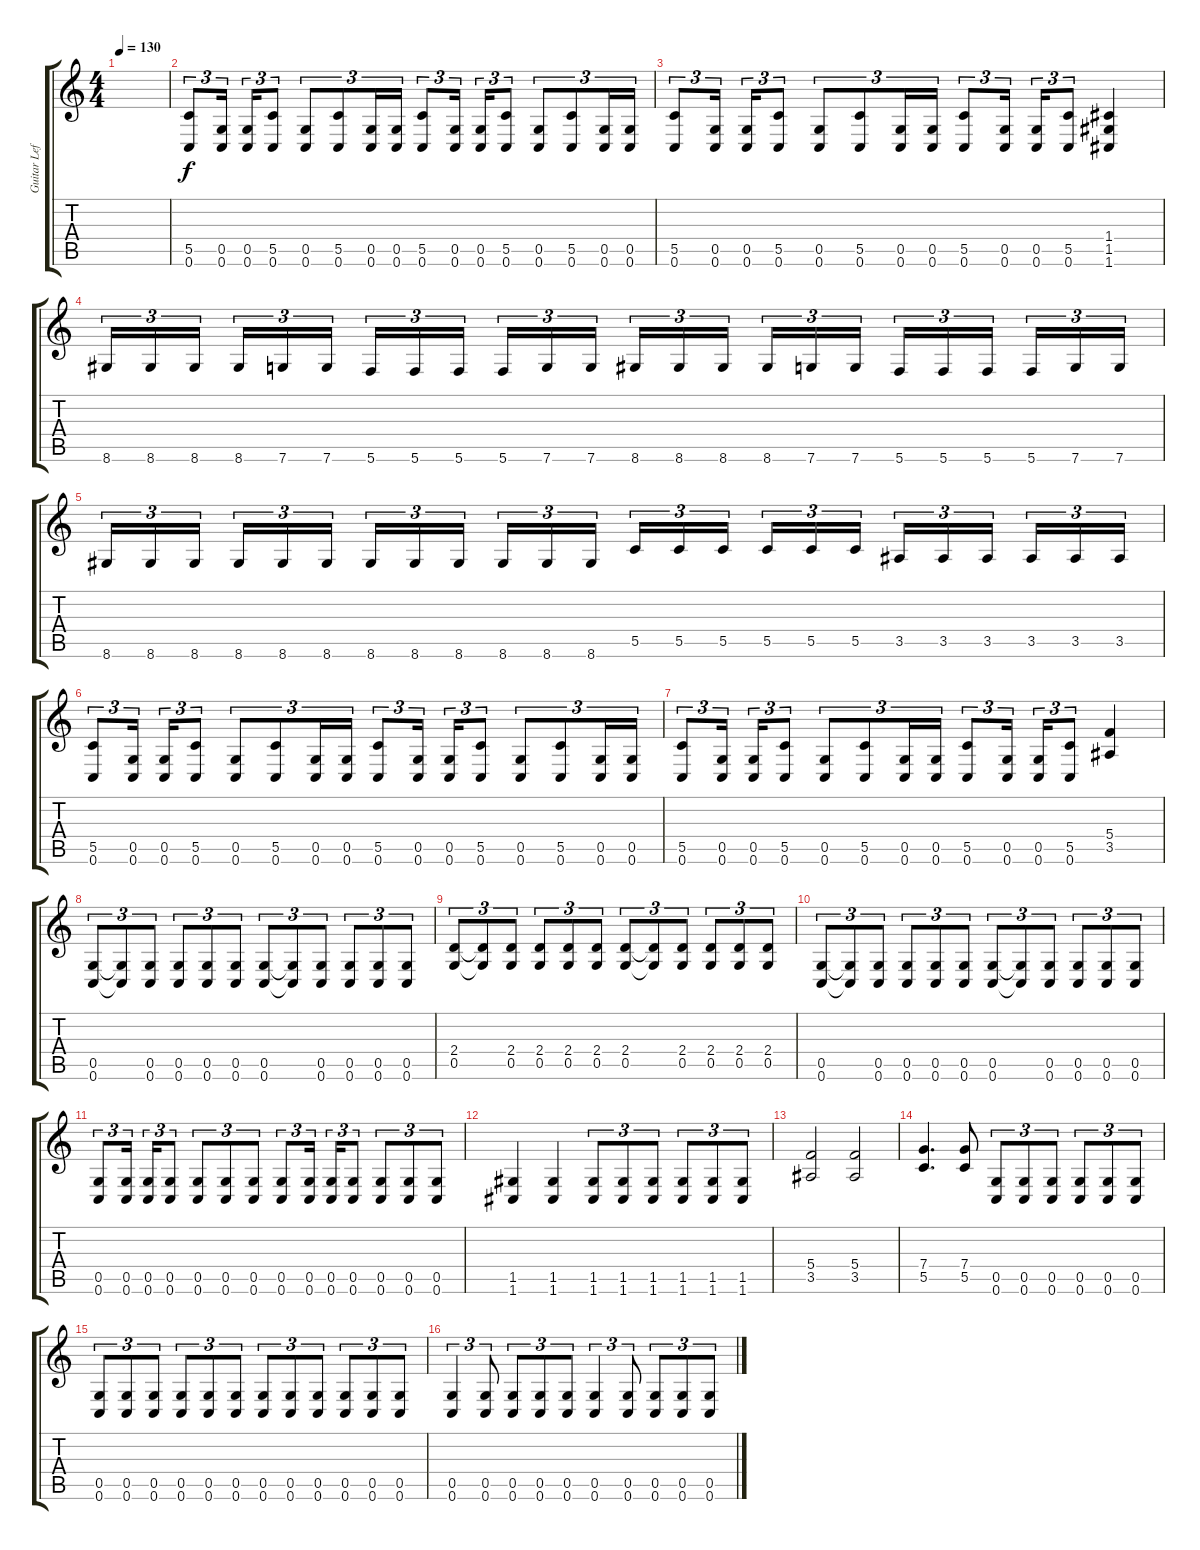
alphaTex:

\track ("Guitar Left - Jari Mäenpää " "Guitar Lef") {instrument distortionguitar}
\staff {score tabs}
\tuning (D4 A3 F3 C3 G2 C2) {hide}
\ts (4 4)
\tempo 130
\clef g2
\ks c
|
(5.5 0.6).8{tu (3 2)} (0.5 0.6).16{tu (3 2) beam splitsecondary} (0.5 0.6).16{tu (3 2)} (5.5 0.6).8{tu (3 2)} (0.5 0.6).8{tu (3 2)} (5.5 0.6).8{tu (3 2)} (0.5 0.6).16{tu (3 2)} (0.5 0.6).16{tu (3 2)} (5.5 0.6).8{tu (3 2)} (0.5 0.6).16{tu (3 2) beam splitsecondary} (0.5 0.6).16{tu (3 2)} (5.5 0.6).8{tu (3 2)} (0.5 0.6).8{tu (3 2)} (5.5 0.6).8{tu (3 2)} (0.5 0.6).16{tu (3 2)} (0.5 0.6).16{tu (3 2)} |
(5.5 0.6).8{tu (3 2)} (0.5 0.6).16{tu (3 2) beam splitsecondary} (0.5 0.6).16{tu (3 2)} (5.5 0.6).8{tu (3 2)} (0.5 0.6).8{tu (3 2)} (5.5 0.6).8{tu (3 2)} (0.5 0.6).16{tu (3 2)} (0.5 0.6).16{tu (3 2)} (5.5 0.6).8{tu (3 2)} (0.5 0.6).16{tu (3 2) beam splitsecondary} (0.5 0.6).16{tu (3 2)} (5.5 0.6).8{tu (3 2)} (1.4 1.5 1.6).4 |
8.6.16{tu (3 2)} 8.6.16{tu (3 2)} 8.6.16{tu (3 2) beam splitsecondary} 8.6.16{tu (3 2)} 7.6.16{tu (3 2)} 7.6.16{tu (3 2)} 5.6.16{tu (3 2)} 5.6.16{tu (3 2)} 5.6.16{tu (3 2) beam splitsecondary} 5.6.16{tu (3 2)} 7.6.16{tu (3 2)} 7.6.16{tu (3 2)} 8.6.16{tu (3 2)} 8.6.16{tu (3 2)} 8.6.16{tu (3 2) beam splitsecondary} 8.6.16{tu (3 2)} 7.6.16{tu (3 2)} 7.6.16{tu (3 2)} 5.6.16{tu (3 2)} 5.6.16{tu (3 2)} 5.6.16{tu (3 2) beam splitsecondary} 5.6.16{tu (3 2)} 7.6.16{tu (3 2)} 7.6.16{tu (3 2)} |
8.6.16{tu (3 2)} 8.6.16{tu (3 2)} 8.6.16{tu (3 2) beam splitsecondary} 8.6.16{tu (3 2)} 8.6.16{tu (3 2)} 8.6.16{tu (3 2)} 8.6.16{tu (3 2)} 8.6.16{tu (3 2)} 8.6.16{tu (3 2) beam splitsecondary} 8.6.16{tu (3 2)} 8.6.16{tu (3 2)} 8.6.16{tu (3 2)} 5.5.16{tu (3 2)} 5.5.16{tu (3 2)} 5.5.16{tu (3 2) beam splitsecondary} 5.5.16{tu (3 2)} 5.5.16{tu (3 2)} 5.5.16{tu (3 2)} 3.5.16{tu (3 2)} 3.5.16{tu (3 2)} 3.5.16{tu (3 2) beam splitsecondary} 3.5.16{tu (3 2)} 3.5.16{tu (3 2)} 3.5.16{tu (3 2)} |
(5.5 0.6).8{tu (3 2)} (0.5 0.6).16{tu (3 2) beam splitsecondary} (0.5 0.6).16{tu (3 2)} (5.5 0.6).8{tu (3 2)} (0.5 0.6).8{tu (3 2)} (5.5 0.6).8{tu (3 2)} (0.5 0.6).16{tu (3 2)} (0.5 0.6).16{tu (3 2)} (5.5 0.6).8{tu (3 2)} (0.5 0.6).16{tu (3 2) beam splitsecondary} (0.5 0.6).16{tu (3 2)} (5.5 0.6).8{tu (3 2)} (0.5 0.6).8{tu (3 2)} (5.5 0.6).8{tu (3 2)} (0.5 0.6).16{tu (3 2)} (0.5 0.6).16{tu (3 2)} |
(5.5 0.6).8{tu (3 2)} (0.5 0.6).16{tu (3 2) beam splitsecondary} (0.5 0.6).16{tu (3 2)} (5.5 0.6).8{tu (3 2)} (0.5 0.6).8{tu (3 2)} (5.5 0.6).8{tu (3 2)} (0.5 0.6).16{tu (3 2)} (0.5 0.6).16{tu (3 2)} (5.5 0.6).8{tu (3 2)} (0.5 0.6).16{tu (3 2) beam splitsecondary} (0.5 0.6).16{tu (3 2)} (5.5 0.6).8{tu (3 2)} (5.4 3.5).4 |
(0.5 0.6).8{tu (3 2)} (0.5{t} 0.6{t}).8{tu (3 2)} (0.5 0.6).8{tu (3 2)} (0.5 0.6).8{tu (3 2)} (0.5 0.6).8{tu (3 2)} (0.5 0.6).8{tu (3 2)} (0.5 0.6).8{tu (3 2)} (0.5{t} 0.6{t}).8{tu (3 2)} (0.5 0.6).8{tu (3 2)} (0.5 0.6).8{tu (3 2)} (0.5 0.6).8{tu (3 2)} (0.5 0.6).8{tu (3 2)} |
(2.4 0.5).8{tu (3 2)} (2.4{t} 0.5{t}).8{tu (3 2)} (2.4 0.5).8{tu (3 2)} (2.4 0.5).8{tu (3 2)} (2.4 0.5).8{tu (3 2)} (2.4 0.5).8{tu (3 2)} (2.4 0.5).8{tu (3 2)} (2.4{t} 0.5{t}).8{tu (3 2)} (2.4 0.5).8{tu (3 2)} (2.4 0.5).8{tu (3 2)} (2.4 0.5).8{tu (3 2)} (2.4 0.5).8{tu (3 2)} |
(0.5 0.6).8{tu (3 2)} (0.5{t} 0.6{t}).8{tu (3 2)} (0.5 0.6).8{tu (3 2)} (0.5 0.6).8{tu (3 2)} (0.5 0.6).8{tu (3 2)} (0.5 0.6).8{tu (3 2)} (0.5 0.6).8{tu (3 2)} (0.5{t} 0.6{t}).8{tu (3 2)} (0.5 0.6).8{tu (3 2)} (0.5 0.6).8{tu (3 2)} (0.5 0.6).8{tu (3 2)} (0.5 0.6).8{tu (3 2)} |
(0.5 0.6).8{tu (3 2)} (0.5 0.6).16{tu (3 2) beam splitsecondary} (0.5 0.6).16{tu (3 2)} (0.5 0.6).8{tu (3 2)} (0.5 0.6).8{tu (3 2)} (0.5 0.6).8{tu (3 2)} (0.5 0.6).8{tu (3 2)} (0.5 0.6).8{tu (3 2)} (0.5 0.6).16{tu (3 2) beam splitsecondary} (0.5 0.6).16{tu (3 2)} (0.5 0.6).8{tu (3 2)} (0.5 0.6).8{tu (3 2)} (0.5 0.6).8{tu (3 2)} (0.5 0.6).8{tu (3 2)} |
(1.5 1.6).4 (1.5 1.6).4 (1.5 1.6).8{tu (3 2)} (1.5 1.6).8{tu (3 2)} (1.5 1.6).8{tu (3 2)} (1.5 1.6).8{tu (3 2)} (1.5 1.6).8{tu (3 2)} (1.5 1.6).8{tu (3 2)} |
(5.4 3.5).2 (5.4 3.5).2 |
(7.4 5.5).4{d} (7.4 5.5).8 (0.5 0.6).8{tu (3 2)} (0.5 0.6).8{tu (3 2)} (0.5 0.6).8{tu (3 2)} (0.5 0.6).8{tu (3 2)} (0.5 0.6).8{tu (3 2)} (0.5 0.6).8{tu (3 2)} |
(0.5 0.6).8{tu (3 2)} (0.5 0.6).8{tu (3 2)} (0.5 0.6).8{tu (3 2)} (0.5 0.6).8{tu (3 2)} (0.5 0.6).8{tu (3 2)} (0.5 0.6).8{tu (3 2)} (0.5 0.6).8{tu (3 2)} (0.5 0.6).8{tu (3 2)} (0.5 0.6).8{tu (3 2)} (0.5 0.6).8{tu (3 2)} (0.5 0.6).8{tu (3 2)} (0.5 0.6).8{tu (3 2)} |
(0.5 0.6).4{tu (3 2)} (0.5 0.6).8{tu (3 2)} (0.5 0.6).8{tu (3 2)} (0.5 0.6).8{tu (3 2)} (0.5 0.6).8{tu (3 2)} (0.5 0.6).4{tu (3 2)} (0.5 0.6).8{tu (3 2)} (0.5 0.6).8{tu (3 2)} (0.5 0.6).8{tu (3 2)} (0.5 0.6).8{tu (3 2)}
